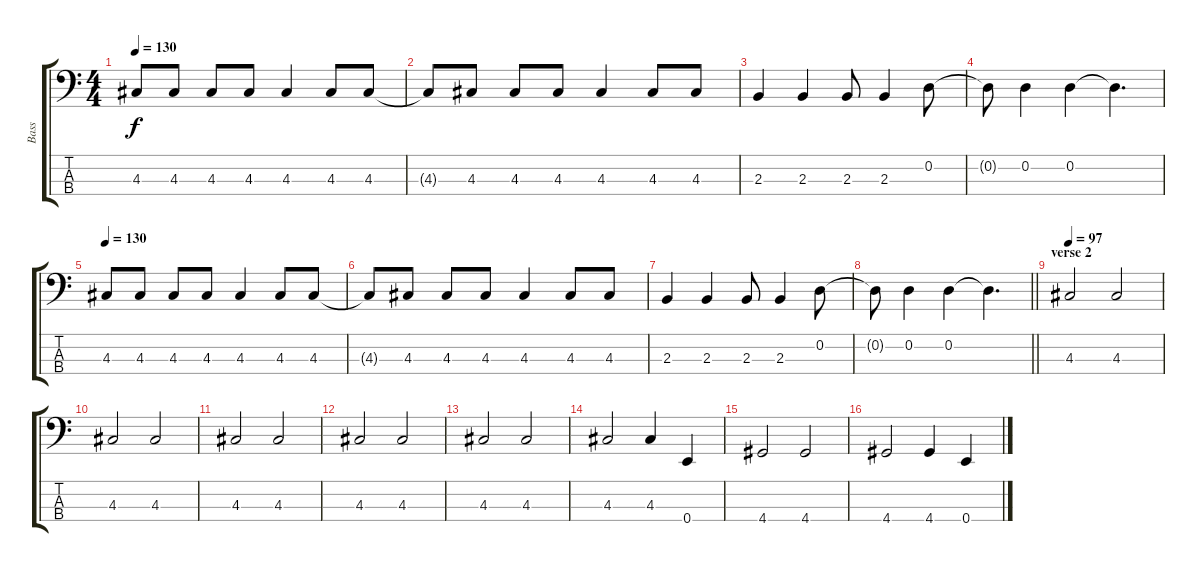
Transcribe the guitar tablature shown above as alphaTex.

\track ("Bass" "Bass") {solo instrument electricbasspick}
\staff {score tabs}
\tuning (G2 D2 A1 E1) {hide}
\ts (4 4)
\tempo 140
\tempo 130
\clef f4
\ks c
4.3.8{dy f} 4.3.8 4.3.8 4.3.8 4.3.4 4.3.8 4.3.8 |
4.3{t}.8 4.3.8 4.3.8 4.3.8 4.3.4 4.3.8 4.3.8 |
2.3.4 2.3.4 2.3.8 2.3.4 0.2.8 |
0.2{t}.8 0.2.4 0.2.4 0.2{t}.4{d} |
\tempo 140
\tempo 130
4.3.8 4.3.8 4.3.8 4.3.8 4.3.4 4.3.8 4.3.8 |
4.3{t}.8 4.3.8 4.3.8 4.3.8 4.3.4 4.3.8 4.3.8 |
2.3.4 2.3.4 2.3.8 2.3.4 0.2.8 |
\barLineRight lightlight
0.2{t}.8 0.2.4 0.2.4 0.2{t}.4{d} |
\section ("" "verse 2")
\tempo 97
4.3.2 4.3.2 |
4.3.2 4.3.2 |
4.3.2 4.3.2 |
4.3.2 4.3.2 |
4.3.2 4.3.2 |
4.3.2 4.3.4 0.4.4 |
4.4.2 4.4.2 |
4.4.2 4.4.4 0.4.4
